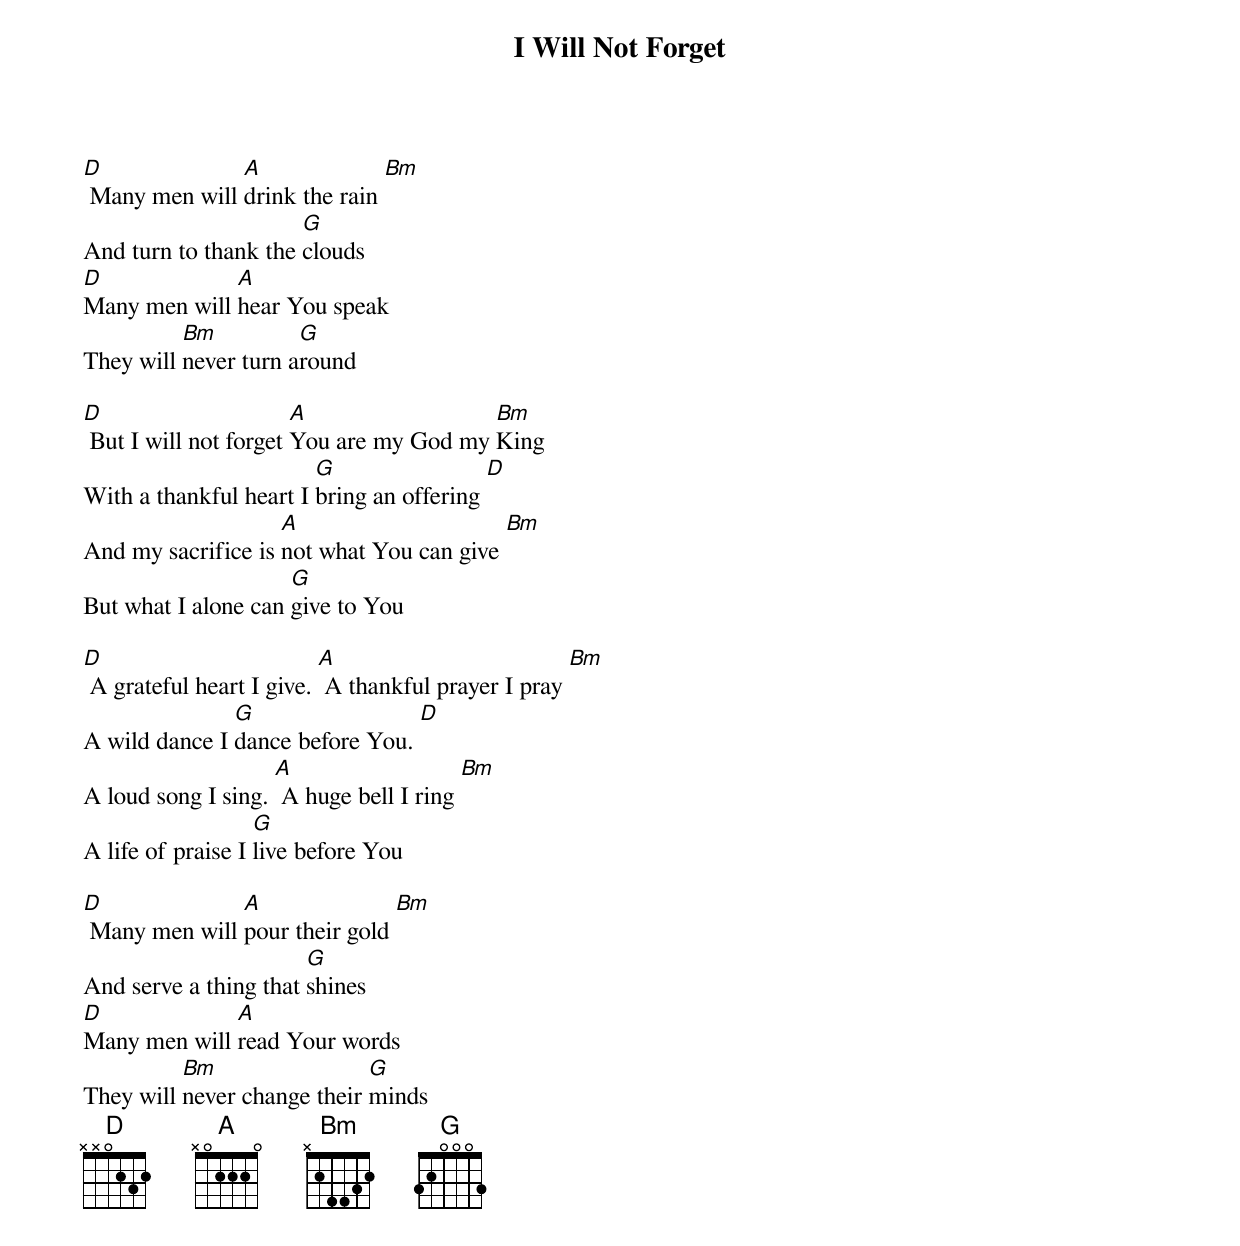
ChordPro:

{title: I Will Not Forget}
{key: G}
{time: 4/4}
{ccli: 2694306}
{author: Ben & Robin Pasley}
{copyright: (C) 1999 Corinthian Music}

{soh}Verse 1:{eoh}
[D] Many men will [A]drink the rain [Bm]
And turn to thank the [G]clouds
[D]Many men will [A]hear You speak
They will [Bm]never turn a[G]round

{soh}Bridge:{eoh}
[D] But I will not forget [A]You are my God my [Bm]King
With a thankful heart I [G]bring an offering [D]
And my sacrifice is [A]not what You can give [Bm]
But what I alone can [G]give to You

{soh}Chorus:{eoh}
[D] A grateful heart I give. [A] A thankful prayer I pray [Bm]
A wild dance I [G]dance before You. [D]
A loud song I sing. [A] A huge bell I ring [Bm]
A life of praise I [G]live before You

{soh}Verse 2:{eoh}
[D] Many men will [A]pour their gold [Bm]
And serve a thing that [G]shines
[D]Many men will [A]read Your words
They will [Bm]never change their [G]minds
